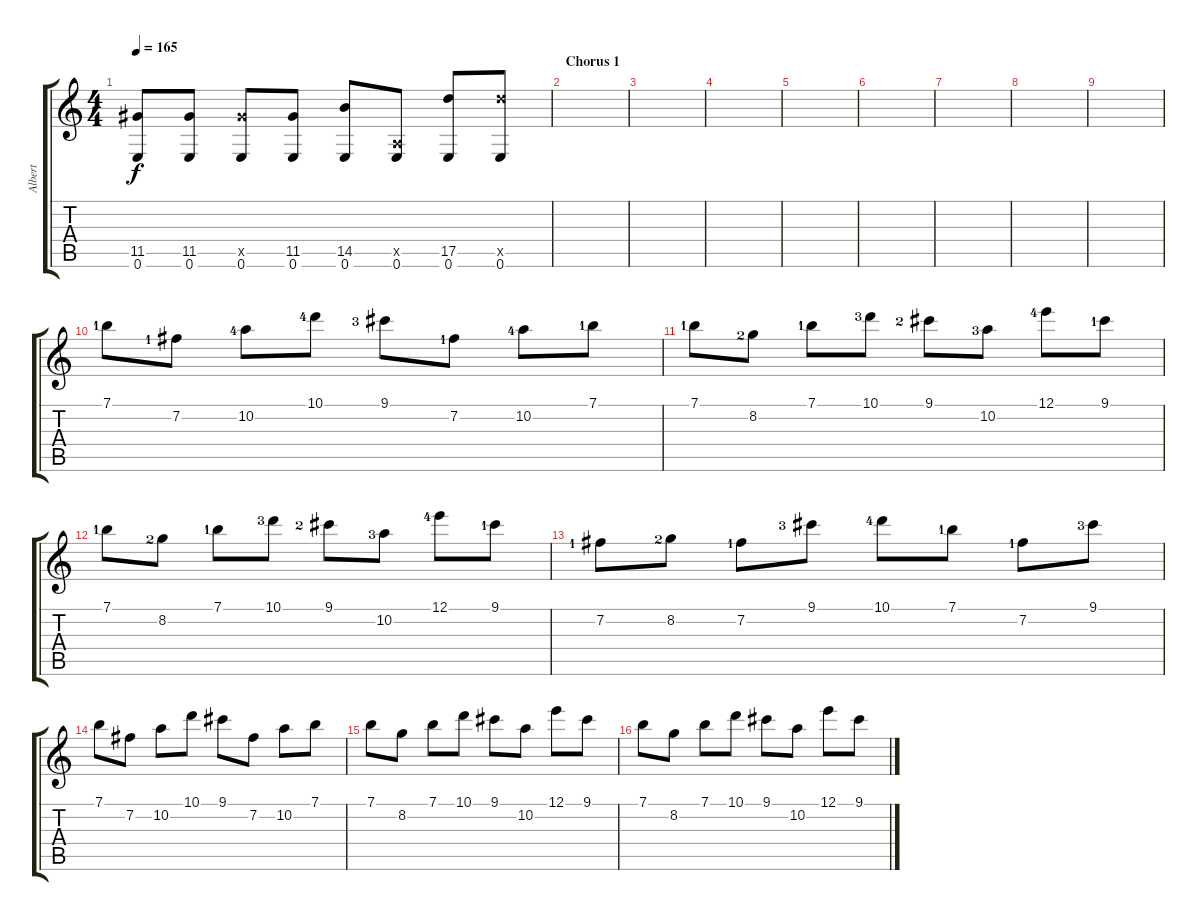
\track ("Albert" "Albert") {instrument distortionguitar}
\staff {score tabs}
\tuning (E4 B3 G3 D3 A2 E2) {hide}
\ts (4 4)
\tempo 165
\clef g2
\ks c
(11.5 0.6).8{dy f} (11.5 0.6).8 (11.5{x} 0.6).8 (11.5 0.6).8 (14.5 0.6).8 (0.5{x} 0.6).8 (17.5 0.6).8 (17.5{x} 0.6).8 |
\section ("" "Chorus 1")
|
|
|
|
|
|
|
|
7.1{lf 2}.8 7.2{lf 2}.8 10.2{lf 5}.8 10.1{lf 5}.8 9.1{lf 4}.8 7.2{lf 2}.8 10.2{lf 5}.8 7.1{lf 2}.8 |
7.1{lf 2}.8 8.2{lf 3}.8 7.1{lf 2}.8 10.1{lf 4}.8 9.1{lf 3}.8 10.2{lf 4}.8 12.1{lf 5}.8 9.1{lf 2}.8 |
7.1{lf 2}.8 8.2{lf 3}.8 7.1{lf 2}.8 10.1{lf 4}.8 9.1{lf 3}.8 10.2{lf 4}.8 12.1{lf 5}.8 9.1{lf 2}.8 |
7.2{lf 2}.8 8.2{lf 3}.8 7.2{lf 2}.8 9.1{lf 4}.8 10.1{lf 5}.8 7.1{lf 2}.8 7.2{lf 2}.8 9.1{lf 4}.8 |
7.1.8 7.2.8 10.2.8 10.1.8 9.1.8 7.2.8 10.2.8 7.1.8 |
7.1.8 8.2.8 7.1.8 10.1.8 9.1.8 10.2.8 12.1.8 9.1.8 |
7.1.8 8.2.8 7.1.8 10.1.8 9.1.8 10.2.8 12.1.8 9.1.8
